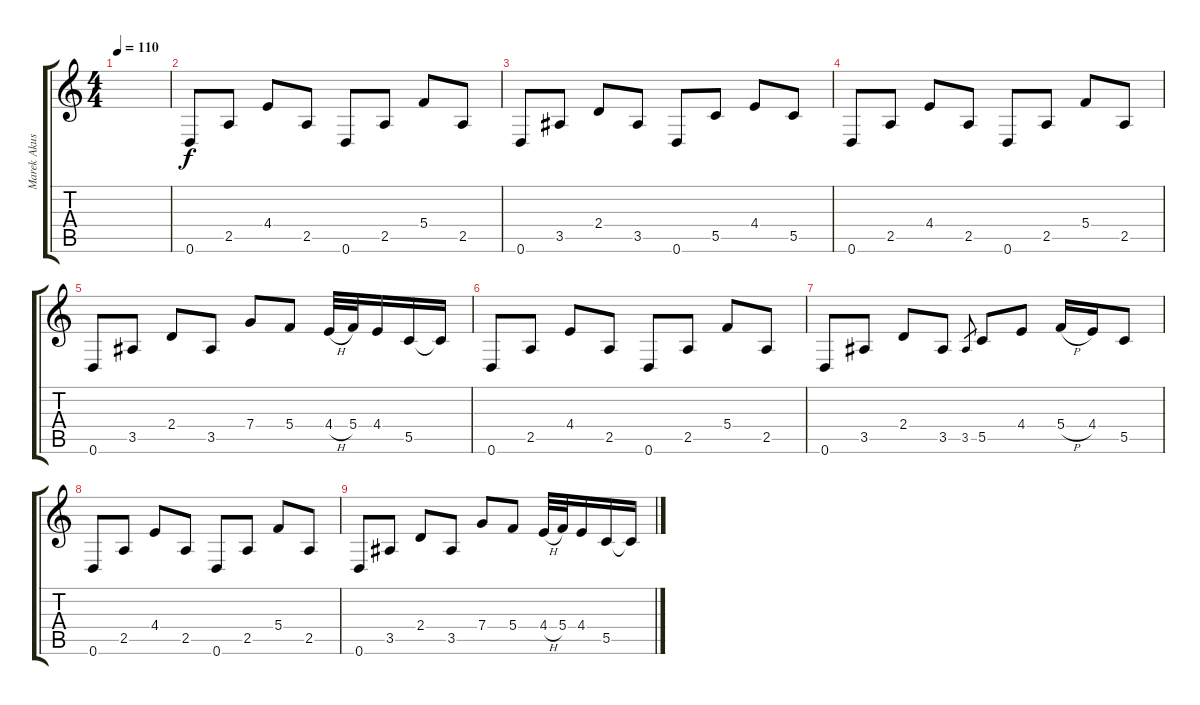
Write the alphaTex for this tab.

\track ("Marek Akust" "Marek Akus") {instrument acousticguitarnylon}
\staff {score tabs}
\tuning (D4 A3 F3 C3 G2 D2) {hide}
\ts (4 4)
\tempo 110
\tempo 120
\tempo 110
\clef g2
\ks c
|
0.6.8 2.5.8 4.4.8 2.5.8 0.6.8 2.5.8 5.4.8 2.5.8 |
0.6.8 3.5.8 2.4.8 3.5.8 0.6.8 5.5.8 4.4.8 5.5.8 |
0.6.8 2.5.8 4.4.8 2.5.8 0.6.8 2.5.8 5.4.8 2.5.8 |
0.6.8 3.5.8 2.4.8 3.5.8 7.4.8 5.4.8 4.4{h}.32 5.4.32 4.4.16 5.5.16 5.5{t}.16 |
0.6.8 2.5.8 4.4.8 2.5.8 0.6.8 2.5.8 5.4.8 2.5.8 |
0.6.8 3.5.8 2.4.8 3.5.8 3.5.8{gr} 5.5.8 4.4.8 5.4{h}.16 4.4.16 5.5.8 |
0.6.8 2.5.8 4.4.8 2.5.8 0.6.8 2.5.8 5.4.8 2.5.8 |
0.6.8 3.5.8 2.4.8 3.5.8 7.4.8 5.4.8 4.4{h}.32 5.4.32 4.4.16 5.5.16 5.5{t}.16
